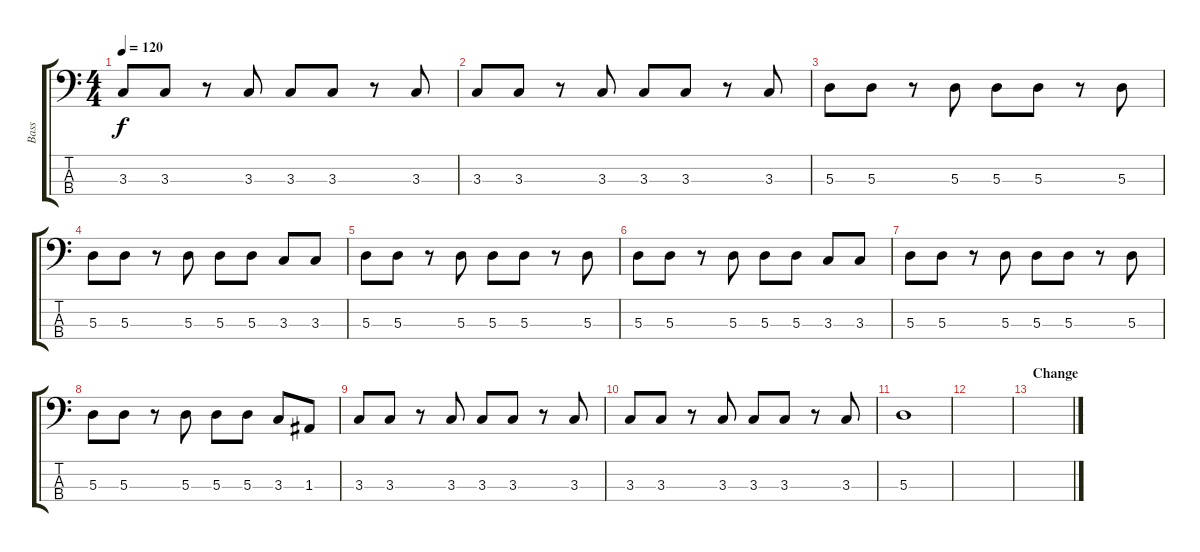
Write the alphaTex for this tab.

\track ("Bass" "Bass") {instrument electricbassfinger}
\staff {score tabs}
\tuning (G2 D2 A1 E1) {hide}
\ts (4 4)
\tempo 120
\clef f4
\ks c
3.3.8{dy f} 3.3.8 r.8 3.3.8 3.3.8 3.3.8 r.8 3.3.8 |
3.3.8 3.3.8 r.8 3.3.8 3.3.8 3.3.8 r.8 3.3.8 |
5.3.8 5.3.8 r.8 5.3.8 5.3.8 5.3.8 r.8 5.3.8 |
5.3.8 5.3.8 r.8 5.3.8 5.3.8 5.3.8 3.3.8 3.3.8 |
5.3.8 5.3.8 r.8 5.3.8 5.3.8 5.3.8 r.8 5.3.8 |
5.3.8 5.3.8 r.8 5.3.8 5.3.8 5.3.8 3.3.8 3.3.8 |
5.3.8 5.3.8 r.8 5.3.8 5.3.8 5.3.8 r.8 5.3.8 |
5.3.8 5.3.8 r.8 5.3.8 5.3.8 5.3.8 3.3.8 1.3.8 |
3.3.8 3.3.8 r.8 3.3.8 3.3.8 3.3.8 r.8 3.3.8 |
3.3.8 3.3.8 r.8 3.3.8 3.3.8 3.3.8 r.8 3.3.8 |
\section ("" "")
5.3.1 |
|
\section ("" "Change")
